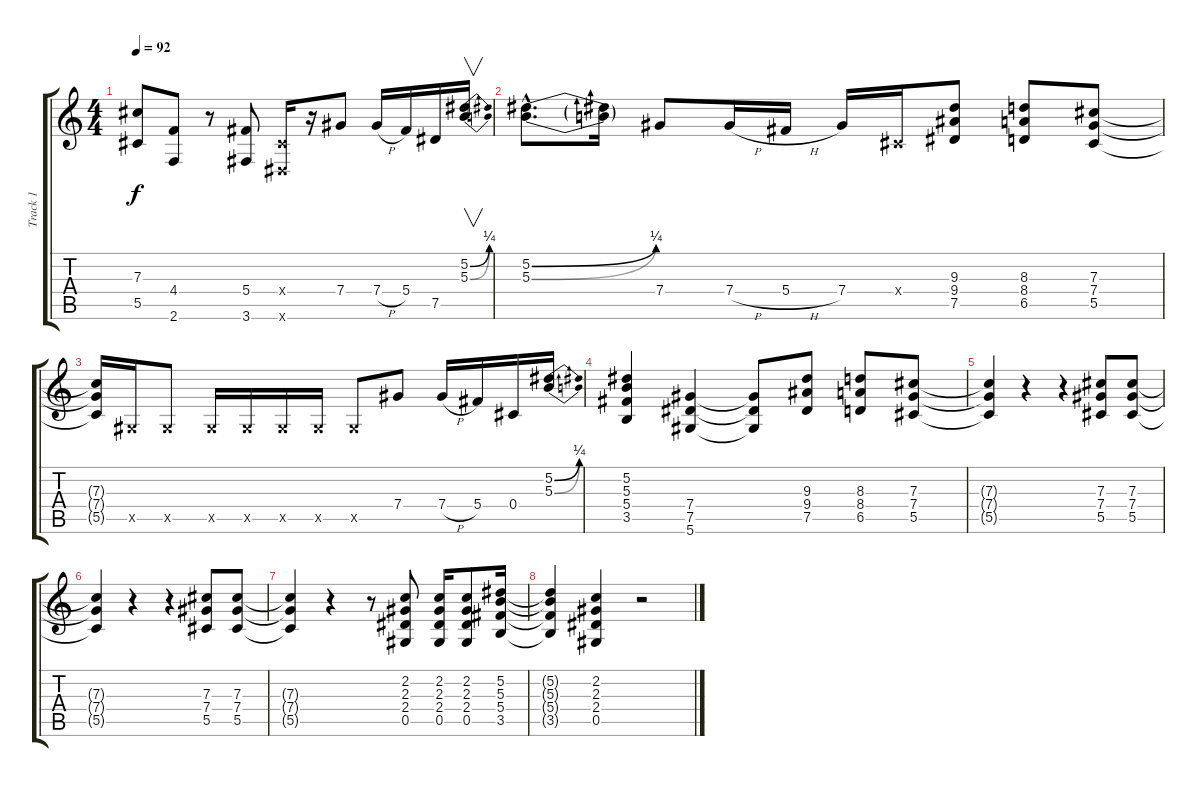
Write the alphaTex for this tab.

\track ("Track 1" "Track 1") {instrument electricguitarmuted}
\staff {score tabs}
\tuning (Eb4 Bb3 Gb3 Db3 Ab2 Eb2) {hide}
\ts (4 4)
\tempo 92
\clef g2
\ks c
(7.3{t} 5.5{t}).8{dy f} (4.4 2.6).8 r.8 (5.4 3.6).8 (0.4{x} 0.6{x}).16 r.16 7.4.8 7.4{h}.16 5.4.16 7.5.16 (5.2{be (bend 0 0 60 1)} 5.3{be (bend 0 0 60 1)}).16{v} |
(5.2{be (bend 0 0 60 1) hac} 5.3{be (bend 0 0 60 1) hac}).8{d} (5.2{t} 5.3{t}).16 7.4.8 7.4{h}.16 5.4{h}.16 7.4.16 0.4{x}.16 (9.3 9.4 7.5).8 (8.3 8.4 6.5).8 (7.3 7.4 5.5).8 |
(7.3{t} 7.4{t} 5.5{t}).16 0.5{x}.16 0.5{x}.8 0.5{x}.16 0.5{x}.16 0.5{x}.16 0.5{x}.16 0.5{x}.8 7.4.8 7.4{h}.16 5.4.16 0.4.16 (5.2{be (bend 0 0 60 1)} 5.3{be (bend 0 0 60 1)}).16 |
(5.2 5.3 5.4 3.5).4 (7.4 7.5 5.6).4 (7.4{t} 7.5{t} 5.6{t}).8 (9.3 9.4 7.5).8 (8.3 8.4 6.5).8 (7.3 7.4 5.5).8 |
(7.3{t} 7.4{t} 5.5{t}).4 r.4 r.4 (7.3 7.4 5.5).8 (7.3 7.4 5.5).8 |
(7.3{t} 7.4{t} 5.5{t}).4 r.4 r.4 (7.3 7.4 5.5).8 (7.3 7.4 5.5).8 |
(7.3{t} 7.4{t} 5.5{t}).4 r.4 r.8 (2.2 2.3 2.4 0.5).8 (2.2 2.3 2.4 0.5).16 (2.2 2.3 2.4 0.5).8 (5.2 5.3 5.4 3.5).16 |
(5.2{t} 5.3{t} 5.4{t} 3.5{t}).4 (2.2 2.3 2.4 0.5).4 r.2
